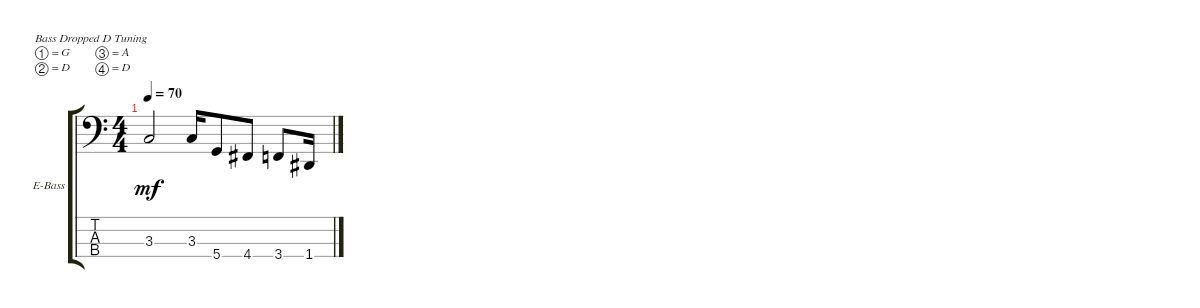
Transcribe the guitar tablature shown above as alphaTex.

\defaultSystemsLayout 4
\bracketExtendMode groupsimilarinstruments
\firstSystemTrackNameOrientation horizontal
\otherSystemsTrackNameOrientation horizontal
\track ("Bass" "E-Bass") {multiBarRest instrument electricbassfinger}
\staff {score tabs}
\tuning (G2 D2 A1 D1)
\ts (4 4)
\tempo 70
\clef f4
\ks c
3.3.2{dy mf} 3.3.16 5.4.8 4.4.8 3.4.8 1.4.16
